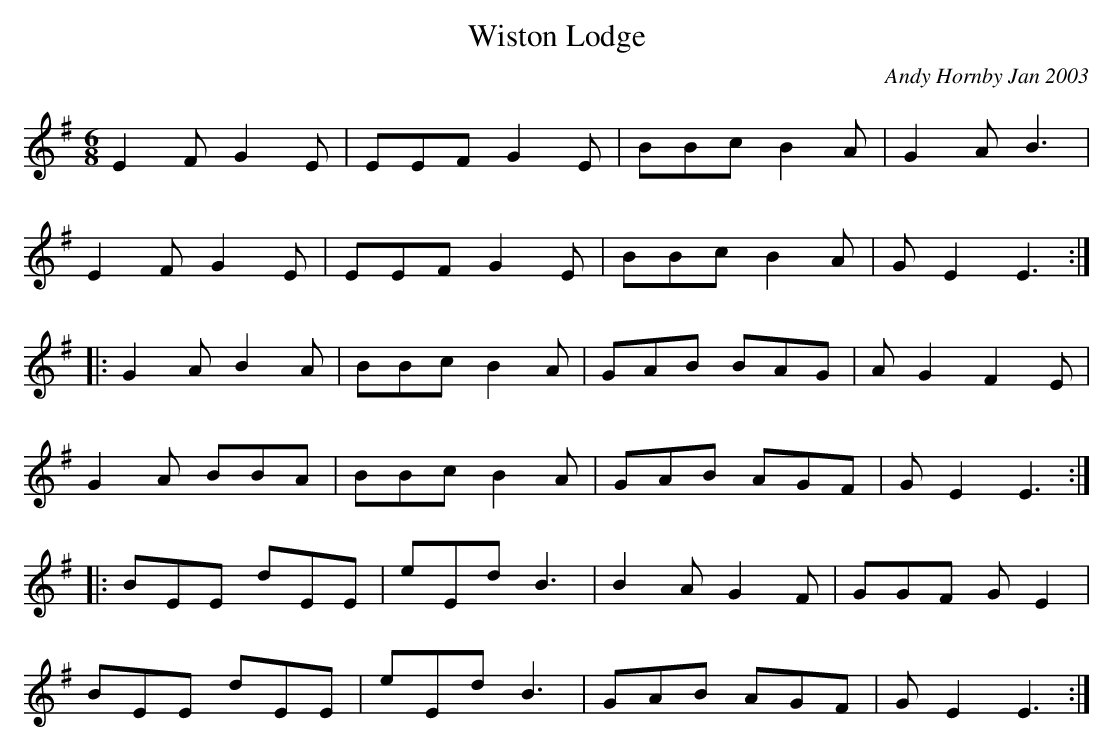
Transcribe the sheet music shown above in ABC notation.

X:1
T:Wiston Lodge
C:Andy Hornby Jan 2003
L:1/8
M:6/8
K:G
E2F G2E|EEF G2E|BBc B2A|G2A B3|
E2F G2E|EEF G2E|BBc B2A|G E2E3:|
|:G2A B2A|BBc B2A|GAB BAG|A G2F2E|
G2A BBA|BBc B2A|GAB AGF|G E2E3:|
|:BEE dEE|eEd B3|B2A G2F|GGF G E2|
BEE dEE|eEd B3|GAB AGF|G E2E3:|
